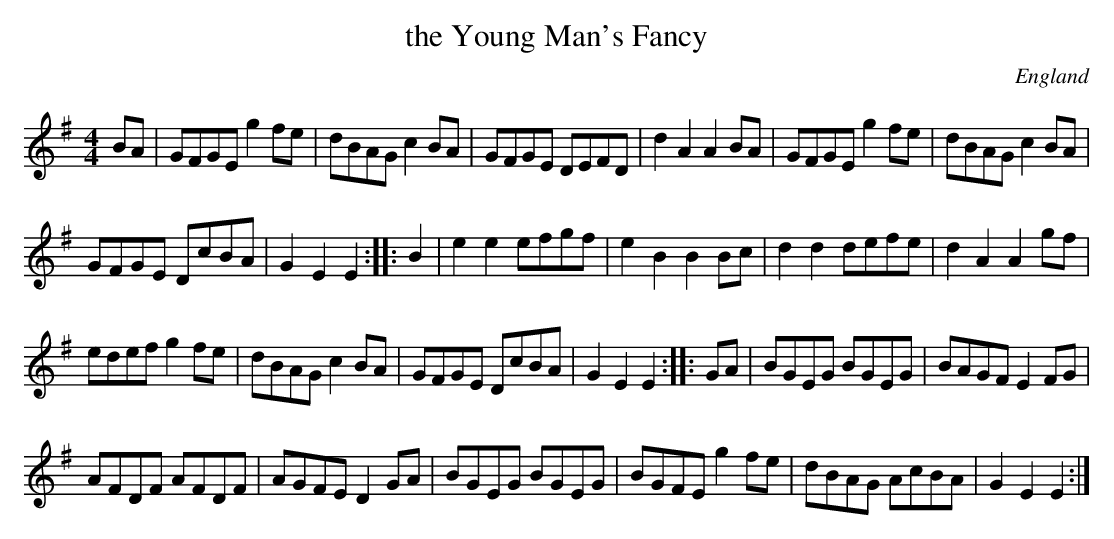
X:1
T:the Young Man's Fancy
L:1/8
M:4/4
O:England
K:E min
BA |\
GFGE g2fe | dBAG c2BA | \
GFGE DEFD | d2A2 A2BA | \
GFGE g2fe | dBAG c2BA |
GFGE DcBA | G2E2 E2 :: \
B2 |\
e2e2 efgf | e2B2 B2Bc | \
d2d2 defe | d2A2 A2gf |
edef g2fe | dBAG c2BA | \
GFGE DcBA | G2E2 E2 :: \
GA | \
BGEG BGEG | BAGF E2FG |
AFDF AFDF | AGFE D2GA | \
BGEG BGEG | BGFE g2fe | \
dBAG AcBA | G2E2 E2 :|
